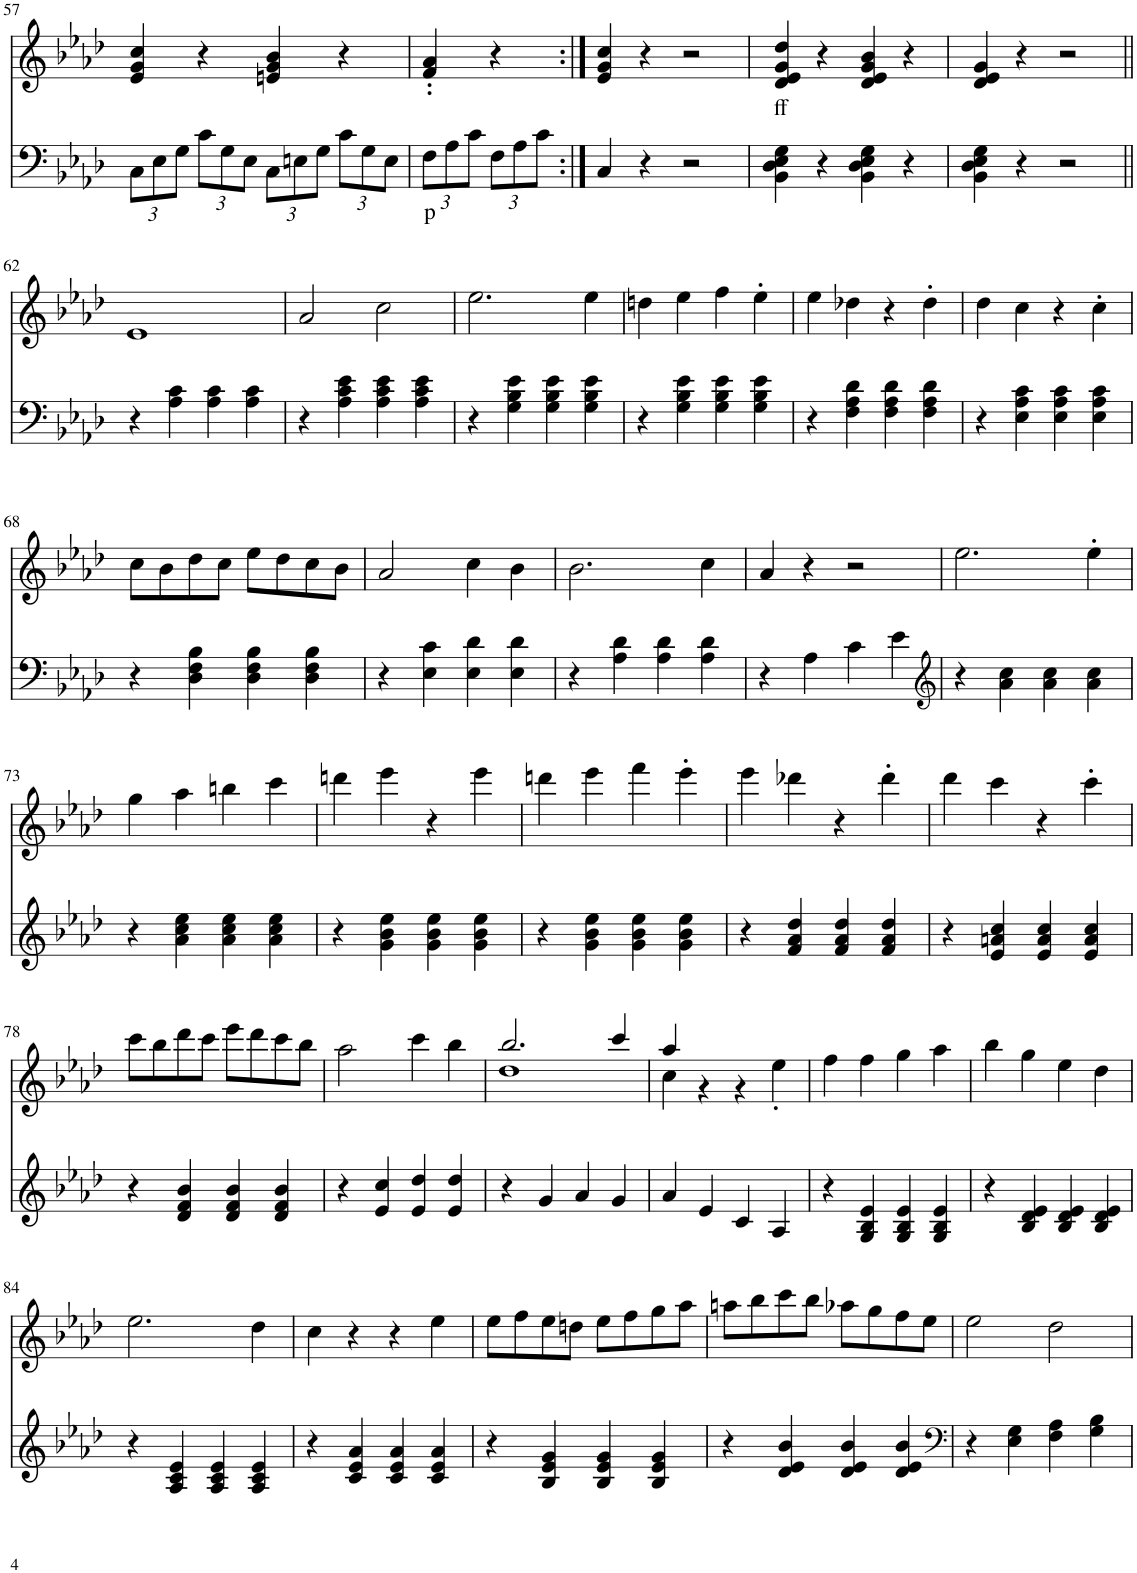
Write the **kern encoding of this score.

**kern	**text	**kern	**text
*part2	*part2	*part1	*part1
*staff2	*staff2	*staff1	*staff1
*I"piano	*	*I"piano	*
*I'Pno	*	*I'Pno	*
!!LO:PB:g=z
*clefF4	*	*clefG2	*
*k[b-e-a-d-]	*	*k[b-e-a-d-]	*
*f:	*	*f:	*
*M2/2	*	*M2/2	*
*Xbrackettup	*	*	*
=57	=57	=57	=57
12C\L	.	4e-/ 4g/ 4cc/	.
12E-\	.	.	.
12G\J	.	.	.
12c\L	.	4r	.
12G\	.	.	.
12E-\J	.	.	.
12C\L	.	4en/ 4g/ 4b-/	.
12En\	.	.	.
12G\J	.	.	.
12c\L	.	4r	.
12G\	.	.	.
12E\J	.	.	.
=58	=58	=58	=58
!	!LO:LY:b	!	!
12F\L	p	4f/' 4a-/'	.
12A-\	.	.	.
12c\J	.	.	.
12F\L	.	4r	.
12A-\	.	.	.
12c\J	.	.	.
=59:|!	=59:|!	=59:|!	=59:|!
4C/	.	4e-/ 4g/ 4cc/	.
4r	.	4r	.
2r	.	2r	.
=60	=60	=60	=60
!	!	!	!LO:LY:b
4BB-\ 4D-\ 4E-\ 4G\	.	4d-/ 4e-/ 4g/ 4dd-/	ff
4r	.	4r	.
4BB-\ 4D-\ 4E-\ 4G\	.	4d-/ 4e-/ 4g/ 4b-/	.
4r	.	4r	.
=61	=61	=61	=61
4BB-\ 4D-\ 4E-\ 4G\	.	4d-/ 4e-/ 4g/	.
4r	.	4r	.
2r	.	2r	.
!!LO:LB:g=z
=62||	=62||	=62||	=62||
4r	.	1e-	.
4A-\ 4c\	.	.	.
4A-\ 4c\	.	.	.
4A-\ 4c\	.	.	.
=63	=63	=63	=63
4r	.	2a-/	.
4A-\ 4c\ 4e-\	.	.	.
4A-\ 4c\ 4e-\	.	2cc\	.
4A-\ 4c\ 4e-\	.	.	.
=64	=64	=64	=64
4r	.	2.ee-\	.
4G\ 4B-\ 4e-\	.	.	.
4G\ 4B-\ 4e-\	.	.	.
4G\ 4B-\ 4e-\	.	4ee-\	.
=65	=65	=65	=65
4r	.	4ddn\	.
4G\ 4B-\ 4e-\	.	4ee-\	.
4G\ 4B-\ 4e-\	.	4ff\	.
4G\ 4B-\ 4e-\	.	4ee-'\	.
=66	=66	=66	=66
4r	.	4ee-\	.
4F\ 4A-\ 4d-\	.	4dd-X\	.
4F\ 4A-\ 4d-\	.	4r	.
4F\ 4A-\ 4d-\	.	4dd-'\	.
=67	=67	=67	=67
4r	.	4dd-\	.
4E-\ 4A-\ 4c\	.	4cc\	.
4E-\ 4A-\ 4c\	.	4r	.
4E-\ 4A-\ 4c\	.	4cc'\	.
!!LO:LB:g=z
=68	=68	=68	=68
4r	.	8cc\L	.
.	.	8b-\	.
4D-\ 4F\ 4B-\	.	8dd-\	.
.	.	8cc\J	.
4D-\ 4F\ 4B-\	.	8ee-\L	.
.	.	8dd-\	.
4D-\ 4F\ 4B-\	.	8cc\	.
.	.	8b-\J	.
=69	=69	=69	=69
4r	.	2a-/	.
4E-\ 4c\	.	.	.
4E-\ 4d-\	.	4cc\	.
4E-\ 4d-\	.	4b-\	.
=70	=70	=70	=70
4r	.	2.b-\	.
4A-\ 4d-\	.	.	.
4A-\ 4d-\	.	.	.
4A-\ 4d-\	.	4cc\	.
=71	=71	=71	=71
4r	.	4a-/	.
4A-\	.	4r	.
4c\	.	2r	.
4e-\	.	.	.
=72	=72	=72	=72
*clefG2	*	*	*
4r	.	2.ee-\	.
4a-\ 4cc\	.	.	.
4a-\ 4cc\	.	.	.
4a-\ 4cc\	.	4ee-'\	.
!!LO:LB:g=z
=73	=73	=73	=73
4r	.	4gg\	.
4a-\ 4cc\ 4ee-\	.	4aa-\	.
4a-\ 4cc\ 4ee-\	.	4bbn\	.
4a-\ 4cc\ 4ee-\	.	4ccc\	.
=74	=74	=74	=74
4r	.	4dddn\	.
4g\ 4b-\ 4ee-\	.	4eee-\	.
4g\ 4b-\ 4ee-\	.	4r	.
4g\ 4b-\ 4ee-\	.	4eee-\	.
=75	=75	=75	=75
4r	.	4dddn\	.
4g\ 4b-\ 4ee-\	.	4eee-\	.
4g\ 4b-\ 4ee-\	.	4fff\	.
4g\ 4b-\ 4ee-\	.	4eee-'\	.
=76	=76	=76	=76
4r	.	4eee-\	.
4f/ 4a-/ 4dd-/	.	4ddd-X\	.
4f/ 4a-/ 4dd-/	.	4r	.
4f/ 4a-/ 4dd-/	.	4ddd-'\	.
=77	=77	=77	=77
4r	.	4ddd-\	.
4e-/ 4an/ 4cc/	.	4ccc\	.
4e-/ 4a/ 4cc/	.	4r	.
4e-/ 4a/ 4cc/	.	4ccc'\	.
!!LO:LB:g=z
=78	=78	=78	=78
4r	.	8ccc\L	.
.	.	8bb-\	.
4d-/ 4f/ 4b-/	.	8ddd-\	.
.	.	8ccc\J	.
4d-/ 4f/ 4b-/	.	8eee-\L	.
.	.	8ddd-\	.
4d-/ 4f/ 4b-/	.	8ccc\	.
.	.	8bb-\J	.
=79	=79	=79	=79
4r	.	2aa-\	.
4e-/ 4cc/	.	.	.
4e-/ 4dd-/	.	4ccc\	.
4e-/ 4dd-/	.	4bb-\	.
=80	=80	=80	=80
*	*	*^	*
4r	.	2.bb-/	1dd-	.
4g/	.	.	.	.
4a-/	.	.	.	.
4g/	.	4ccc/	.	.
=81	=81	=81	=81	=81
4a-/	.	4aa-/	4cc\	.
4e-/	.	2.ryy	4r	.
4c/	.	.	4r	.
4A-/	.	.	4ee-'\	.
*	*	*v	*v	*
=82	=82	=82	=82
4r	.	4ff\	.
4G/ 4B-/ 4e-/	.	4ff\	.
4G/ 4B-/ 4e-/	.	4gg\	.
4G/ 4B-/ 4e-/	.	4aa-\	.
=83	=83	=83	=83
4r	.	4bb-\	.
4B-/ 4d-/ 4e-/	.	4gg\	.
4B-/ 4d-/ 4e-/	.	4ee-\	.
4B-/ 4d-/ 4e-/	.	4dd-\	.
!!LO:LB:g=z
=84	=84	=84	=84
4r	.	2.ee-\	.
4A-/ 4c/ 4e-/	.	.	.
4A-/ 4c/ 4e-/	.	.	.
4A-/ 4c/ 4e-/	.	4dd-\	.
=85	=85	=85	=85
4r	.	4cc\	.
4c/ 4e-/ 4a-/	.	4r	.
4c/ 4e-/ 4a-/	.	4r	.
4c/ 4e-/ 4a-/	.	4ee-\	.
=86	=86	=86	=86
4r	.	8ee-\L	.
.	.	8ff\	.
4B-/ 4e-/ 4g/	.	8ee-\	.
.	.	8ddn\J	.
4B-/ 4e-/ 4g/	.	8ee-\L	.
.	.	8ff\	.
4B-/ 4e-/ 4g/	.	8gg\	.
.	.	8aa-\J	.
=87	=87	=87	=87
4r	.	8aan\L	.
.	.	8bb-\	.
4d-/ 4e-/ 4b-/	.	8ccc\	.
.	.	8bb-\J	.
4d-/ 4e-/ 4b-/	.	8aa-X\L	.
.	.	8gg\	.
4d-/ 4e-/ 4b-/	.	8ff\	.
.	.	8ee-\J	.
=88	=88	=88	=88
*clefF4	*	*	*
4r	.	2ee-\	.
4E-\ 4G\	.	.	.
4F\ 4A-\	.	2dd-\	.
4G\ 4B-\	.	.	.
=	=	=	=
*-	*-	*-	*-
